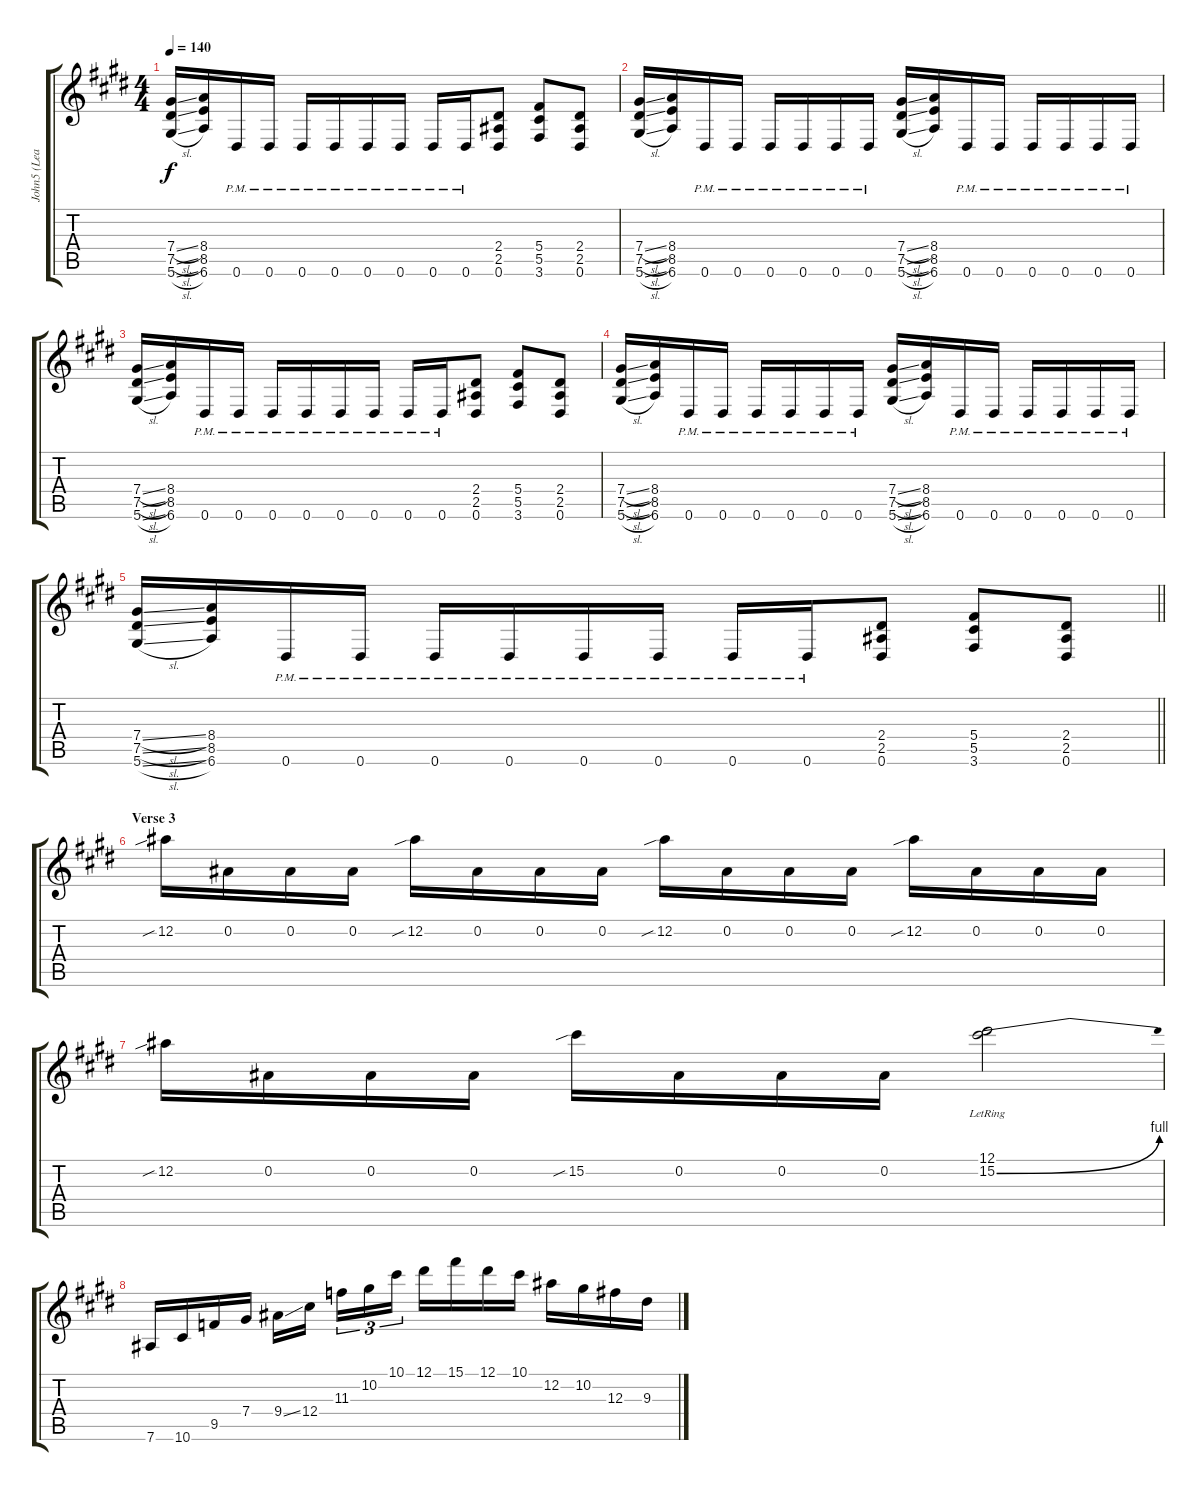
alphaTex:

\track ("John5 (Lead)" "John5 (Lea") {instrument overdrivenguitar}
\staff {score tabs}
\tuning (Eb4 Bb3 Gb3 Db3 Ab2 Eb2) {hide}
\ts (4 4)
\tempo 140
\clef g2
\ks e
(7.4{sl} 7.5{sl} 5.6{sl}).16{dy f} (8.4 8.5 6.6).16 0.6{pm}.16 0.6{pm}.16 0.6{pm}.16 0.6{pm}.16 0.6{pm}.16 0.6{pm}.16 0.6{pm}.16 0.6{pm}.16 (2.4 2.5 0.6).8 (5.4 5.5 3.6).8 (2.4 2.5 0.6).8 |
(7.4{sl} 7.5{sl} 5.6{sl}).16 (8.4 8.5 6.6).16 0.6{pm}.16 0.6{pm}.16 0.6{pm}.16 0.6{pm}.16 0.6{pm}.16 0.6{pm}.16 (7.4{sl} 7.5{sl} 5.6{sl}).16 (8.4 8.5 6.6).16 0.6{pm}.16 0.6{pm}.16 0.6{pm}.16 0.6{pm}.16 0.6{pm}.16 0.6{pm}.16 |
(7.4{sl} 7.5{sl} 5.6{sl}).16 (8.4 8.5 6.6).16 0.6{pm}.16 0.6{pm}.16 0.6{pm}.16 0.6{pm}.16 0.6{pm}.16 0.6{pm}.16 0.6{pm}.16 0.6{pm}.16 (2.4 2.5 0.6).8 (5.4 5.5 3.6).8 (2.4 2.5 0.6).8 |
(7.4{sl} 7.5{sl} 5.6{sl}).16 (8.4 8.5 6.6).16 0.6{pm}.16 0.6{pm}.16 0.6{pm}.16 0.6{pm}.16 0.6{pm}.16 0.6{pm}.16 (7.4{sl} 7.5{sl} 5.6{sl}).16 (8.4 8.5 6.6).16 0.6{pm}.16 0.6{pm}.16 0.6{pm}.16 0.6{pm}.16 0.6{pm}.16 0.6{pm}.16 |
\barLineRight lightlight
(7.4{sl} 7.5{sl} 5.6{sl}).16 (8.4 8.5 6.6).16 0.6{pm}.16 0.6{pm}.16 0.6{pm}.16 0.6{pm}.16 0.6{pm}.16 0.6{pm}.16 0.6{pm}.16 0.6{pm}.16 (2.4 2.5 0.6).8 (5.4 5.5 3.6).8 (2.4 2.5 0.6).8 |
\section ("" "Verse 3")
12.2{sib}.16 0.2.16 0.2.16 0.2.16 12.2{sib}.16 0.2.16 0.2.16 0.2.16 12.2{sib}.16 0.2.16 0.2.16 0.2.16 12.2{sib}.16 0.2.16 0.2.16 0.2.16 |
12.2{sib}.16 0.2.16 0.2.16 0.2.16 15.2{sib}.16 0.2.16 0.2.16 0.2.16 (12.1{lr} 15.2{be (bend 0 0 60 4)}).2 |
7.6.16 10.6.16 9.5.16 7.4.16 9.4{ss}.16 12.4.16{beam splitsecondary} 11.3.16{tu (3 2)} 10.2.16{tu (3 2)} 10.1.16{tu (3 2)} 12.1.16 15.1.16 12.1.16 10.1.16 12.2.16 10.2.16 12.3.16 9.3.16
